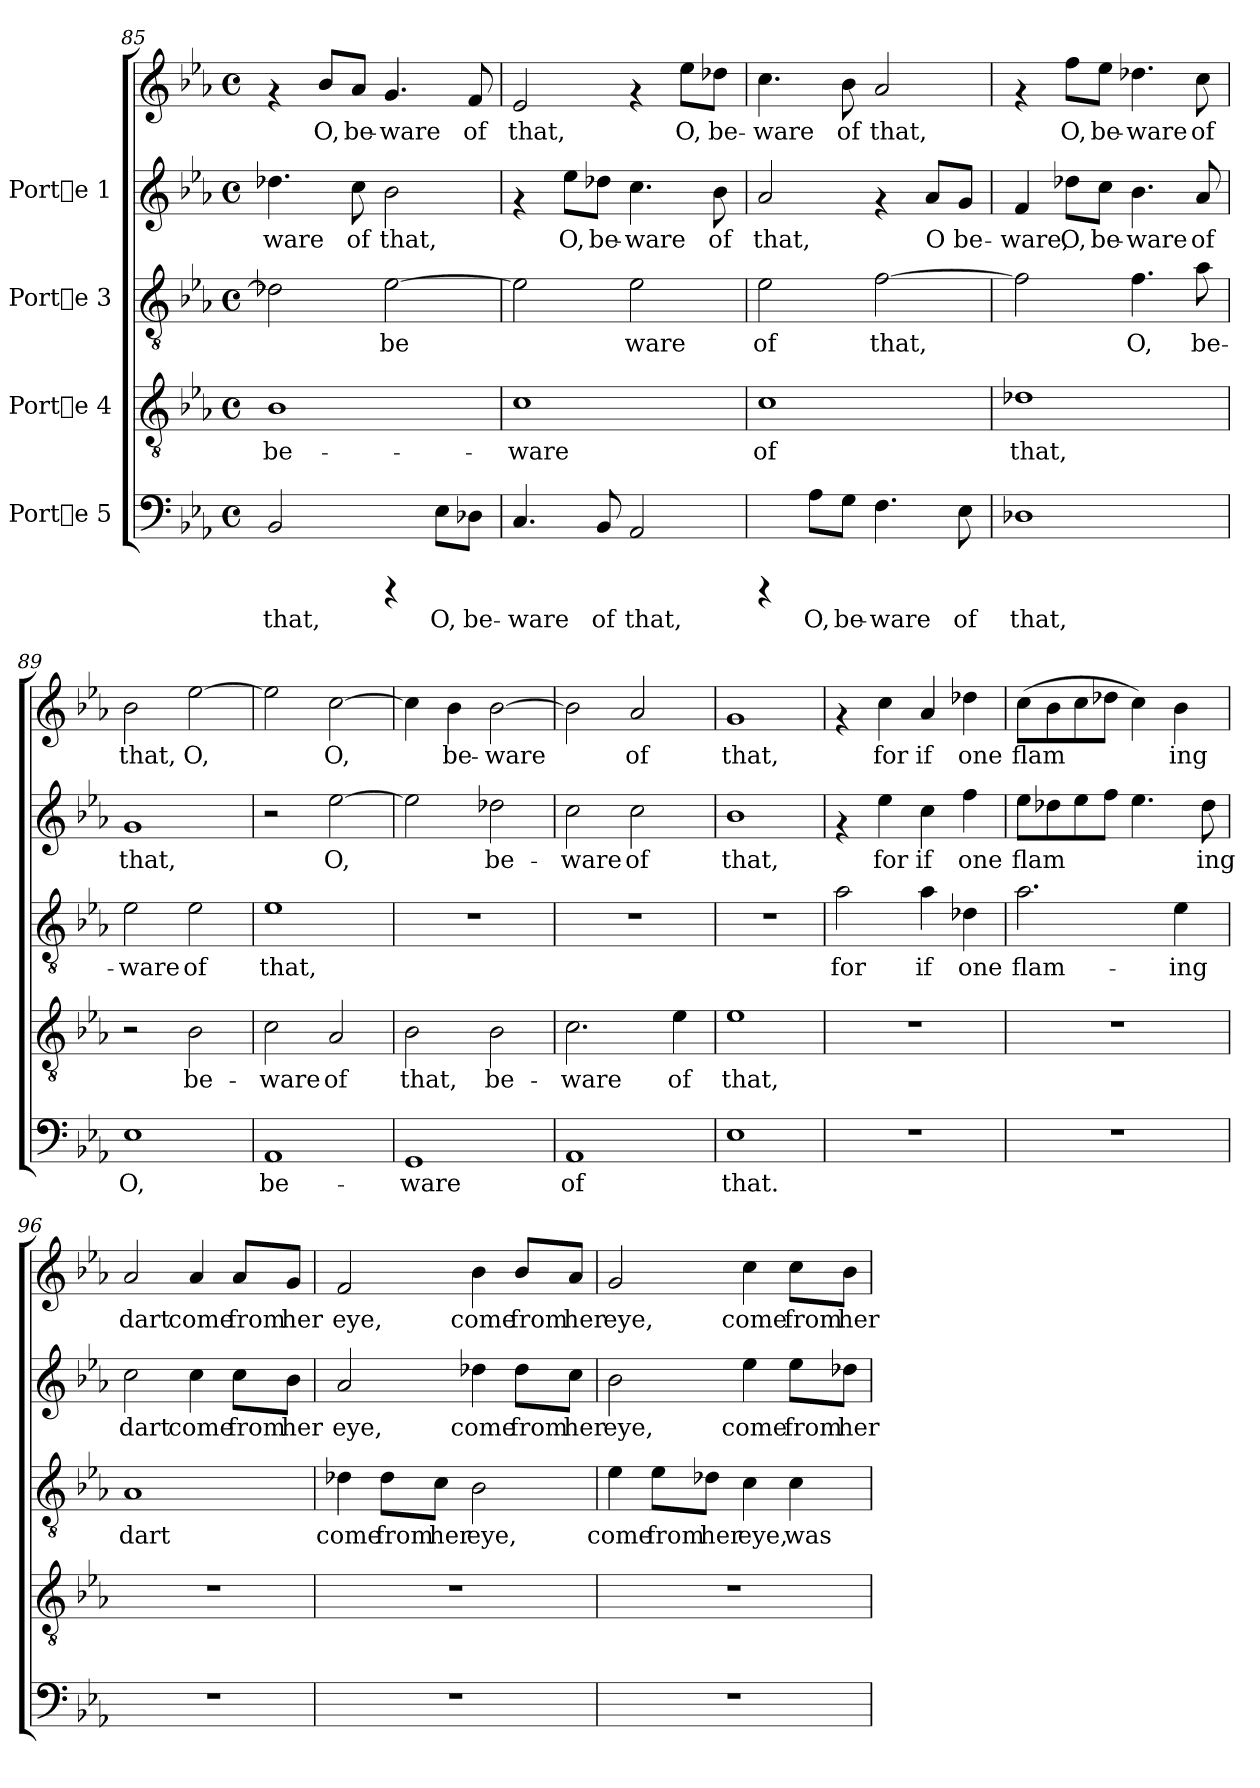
**kern	**text	**kern	**text	**kern	**text	**kern	**text	**kern	**text
*part4	*part4	*part3	*part3	*part2	*part2	*part1	*part1	*part1	*part1
*staff5	*staff5	*staff4	*staff4	*staff3	*staff3	*staff2	*staff2	*staff1	*staff1
*I"Porte 5	*	*I"Porte 4	*	*I"Porte 3	*	*I"Porte 1	*	*	*
*clefF4	*	*clefGv2	*	*clefGv2	*	*clefG2	*	*clefG2	*
*k[b-e-a-]	*	*k[b-e-a-]	*	*k[b-e-a-]	*	*k[b-e-a-]	*	*k[b-e-a-]	*
*E-:	*	*E-:	*	*E-:	*	*E-:	*	*E-:	*
*M4/4	*	*M4/4	*	*M4/4	*	*M4/4	*	*M4/4	*
*met(c)	*	*met(c)	*	*met(c)	*	*met(c)	*	*met(c)	*
=85	=85	=85	=85	=85	=85	=85	=85	=85	=85
!	!LO:LY:b:cj	!	!LO:LY:b:cj	!	!LO:LY:b:cj	!	!LO:LY:b:cj	!	!
2BB-/	that,	1B-	be-	2d-X\]	.	4.dd-X\	ware	4rf	.
!	!	!	!	!	!	!	!	!	!LO:LY:b:cj
.	.	.	.	.	.	.	.	8b-/L	-O,
!	!	!	!	!	!	!	!LO:LY:b:cj	!	!LO:LY:b:cj
.	.	.	.	.	.	8cc\	of	8a-/J	be-
!	!	!	!	!	!LO:LY:b:cj	!	!LO:LY:b:cj	!	!LO:LY:b:cj
4rCCC	.	.	.	[>2e-\	be-	2b-\	that,	4.g/	-ware
!	!LO:LY:b:cj	!	!	!	!	!	!	!	!
8E-\L	O,	.	.	.	.	.	.	.	.
!	!LO:LY:b:cj	!	!	!	!	!	!	!	!LO:LY:b:cj
8D-X\J	be-	.	.	.	.	.	.	8f/	of
=86	=86	=86	=86	=86	=86	=86	=86	=86	=86
!	!LO:LY:b:cj	!	!LO:LY:b:cj	!	!LO:LY:b:cj	!	!	!	!LO:LY:b:cj
4.C/	-ware	1c	-ware	2e-\]	-	4rf	.	2e-/	that,
!	!	!	!	!	!	!	!LO:LY:b:cj	!	!
.	.	.	.	.	.	8ee-\L	-O,	.	.
!	!LO:LY:b:cj	!	!	!	!	!	!LO:LY:b:cj	!	!
8BB-/	of	.	.	.	.	8dd-X\J	be-	.	.
!	!LO:LY:b:cj	!	!	!	!LO:LY:b:cj	!	!LO:LY:b:cj	!	!
2AA-/	that,	.	.	2e-\	ware	4.cc\	-ware	4rf	.
!	!	!	!	!	!	!	!	!	!LO:LY:b:cj
.	.	.	.	.	.	.	.	8ee-\L	O,
!	!	!	!	!	!	!	!LO:LY:b:cj	!	!LO:LY:b:cj
.	.	.	.	.	.	8b-\	of	8dd-X\J	be-
!!LO:PB:g=z
=87	=87	=87	=87	=87	=87	=87	=87	=87	=87
!	!	!	!LO:LY:b:cj	!	!LO:LY:b:cj	!	!LO:LY:b:cj	!	!LO:LY:b:cj
4rCCC	.	1c	of	2e-\	of	2a-/	that,	4.cc\	ware
!	!LO:LY:b:cj	!	!	!	!	!	!	!	!
8A-\L	O,	.	.	.	.	.	.	.	.
!	!LO:LY:b:cj	!	!	!	!	!	!	!	!LO:LY:b:cj
8G\J	be-	.	.	.	.	.	.	8b-\	of
!	!LO:LY:b:cj	!	!	!	!LO:LY:b:cj	!	!	!	!LO:LY:b:cj
4.F\	-ware	.	.	[>2f\	that,	4rf	.	2a-/	that,
!	!	!	!	!	!	!	!LO:LY:b:cj	!	!
.	.	.	.	.	.	8a-/L	O	.	.
!	!LO:LY:b:cj	!	!	!	!	!	!LO:LY:b:cj	!	!
8E-\	of	.	.	.	.	8g/J	be-	.	.
=88	=88	=88	=88	=88	=88	=88	=88	=88	=88
!	!LO:LY:b:cj	!	!LO:LY:b:cj	!	!LO:LY:b:cj	!	!LO:LY:b:cj	!	!
1D-X	that,	1d-X	that,	2f\]	.	4f/	ware,	4rf	.
!	!	!	!	!	!	!	!LO:LY:b:cj	!	!LO:LY:b:cj
.	.	.	.	.	.	8dd-X\L	O,	8ff\L	-O,
!	!	!	!	!	!	!	!LO:LY:b:cj	!	!LO:LY:b:cj
.	.	.	.	.	.	8cc\J	be-	8ee-\J	be-
!	!	!	!	!	!LO:LY:b:cj	!	!LO:LY:b:cj	!	!LO:LY:b:cj
.	.	.	.	4.f\	O,	4.b-\	-ware	4.dd-X\	-ware
!	!	!	!	!	!LO:LY:b:cj	!	!LO:LY:b:cj	!	!LO:LY:b:cj
.	.	.	.	8a-\	be-	8a-/	of	8cc\	of
=89	=89	=89	=89	=89	=89	=89	=89	=89	=89
!	!LO:LY:b:cj	!	!	!	!LO:LY:b:cj	!	!LO:LY:b:cj	!	!LO:LY:b:cj
1E-	O,	2r	.	2e-\	-ware	1g	that,	2b-\	that,
!	!	!	!LO:LY:b:cj	!	!LO:LY:b:cj	!	!	!	!LO:LY:b:cj
.	.	2B-\	be-	2e-\	of	.	.	[>2ee-\	O,
=90	=90	=90	=90	=90	=90	=90	=90	=90	=90
!	!LO:LY:b:cj	!	!LO:LY:b:cj	!	!LO:LY:b:cj	!	!	!	!LO:LY:b:cj
1AA-	be-	2c\	-ware	1e-	that,	2r	.	2ee-\]	.
!	!	!	!LO:LY:b:cj	!	!	!	!LO:LY:b:cj	!	!LO:LY:b:cj
.	.	2A-/	of	.	.	[>2ee-\	O,	[>2cc\	O,
=91	=91	=91	=91	=91	=91	=91	=91	=91	=91
!	!LO:LY:b:cj	!	!LO:LY:b:cj	!	!	!	!LO:LY:b:cj	!	!LO:LY:b:cj
1GG	-ware	2B-\	that,	1r	.	2ee-\]	.	4cc\]	.
!	!	!	!	!	!	!	!	!	!LO:LY:b:cj
.	.	.	.	.	.	.	.	4b-\	be-
!	!	!	!LO:LY:b:cj	!	!	!	!LO:LY:b:cj	!	!LO:LY:b:cj
.	.	2B-\	be-	.	.	2dd-X\	be-	[>2b-\	-ware
!!LO:LB:g=z
=92	=92	=92	=92	=92	=92	=92	=92	=92	=92
!	!LO:LY:b:cj	!	!LO:LY:b:cj	!	!	!	!LO:LY:b:cj	!	!LO:LY:b:cj
1AA-	of	2.c\	-ware	1r	.	2cc\	ware	2b-\]	-
!	!	!	!	!	!	!	!LO:LY:b:cj	!	!LO:LY:b:cj
.	.	.	.	.	.	2cc\	of	2a-/	of
!	!	!	!LO:LY:b:cj	!	!	!	!	!	!
.	.	4e-\	of	.	.	.	.	.	.
=93	=93	=93	=93	=93	=93	=93	=93	=93	=93
!	!LO:LY:b:cj	!	!LO:LY:b:cj	!	!	!	!LO:LY:b:cj	!	!LO:LY:b:cj
1E-	that.	1e-	that,	1r	.	1b-	that,	1g	that,
=94	=94	=94	=94	=94	=94	=94	=94	=94	=94
!	!	!	!	!	!LO:LY:b:cj	!	!	!	!
1r	.	1r	.	2a-\	for	4rf	.	4rf	.
!	!	!	!	!	!	!	!LO:LY:b:cj	!	!LO:LY:b:cj
.	.	.	.	.	.	4ee-\	for	4cc\	for
!	!	!	!	!	!LO:LY:b:cj	!	!LO:LY:b:cj	!	!LO:LY:b:cj
.	.	.	.	4a-\	if	4cc\	if	4a-/	if
!	!	!	!	!	!LO:LY:b:cj	!	!LO:LY:b:cj	!	!LO:LY:b:cj
.	.	.	.	4d-X\	one	4ff\	one	4dd-X\	one
=95	=95	=95	=95	=95	=95	=95	=95	=95	=95
!	!	!	!	!	!LO:LY:b:cj	!	!LO:LY:b:cj	!	!LO:LY:b:cj
1r	.	1r	.	2.a-\	flam-	8ee-\L	flam-	(>8cc\L	flam-
!	!	!	!	!	!	!	!LO:LY:b:cj	!	!LO:LY:b:cj
.	.	.	.	.	.	8dd-X\	-	8b-\	-
!	!	!	!	!	!	!	!LO:LY:b:cj	!	!LO:LY:b:cj
.	.	.	.	.	.	8ee-\	.	8cc\	.
!	!	!	!	!	!	!	!LO:LY:b:cj	!	!LO:LY:b:cj
.	.	.	.	.	.	8ff\J	.	8dd-X\J	.
!	!	!	!	!	!	!	!LO:LY:b:cj	!	!LO:LY:b:cj
.	.	.	.	.	.	4.ee-\	.	4cc\)	.
!	!	!	!	!	!LO:LY:b:cj	!	!	!	!LO:LY:b:cj
.	.	.	.	4e-\	-ing	.	.	4b-\	ing
!	!	!	!	!	!	!	!LO:LY:b:cj	!	!
.	.	.	.	.	.	8dd-\	ing	.	.
=96	=96	=96	=96	=96	=96	=96	=96	=96	=96
!	!	!	!	!	!LO:LY:b:cj	!	!LO:LY:b:cj	!	!LO:LY:b:cj
1r	.	1r	.	1A-	dart	2cc\	dart	2a-/	dart
!	!	!	!	!	!	!	!LO:LY:b:cj	!	!LO:LY:b:cj
.	.	.	.	.	.	4cc\	come	4a-/	come
!	!	!	!	!	!	!	!LO:LY:b:cj	!	!LO:LY:b:cj
.	.	.	.	.	.	8cc\L	from	8a-/L	from
!	!	!	!	!	!	!	!LO:LY:b:cj	!	!LO:LY:b:cj
.	.	.	.	.	.	8b-\J	her	8g/J	her
!!LO:LB:g=z
=97	=97	=97	=97	=97	=97	=97	=97	=97	=97
!	!	!	!	!	!LO:LY:b:cj	!	!LO:LY:b:cj	!	!LO:LY:b:cj
1r	.	1r	.	4d-X\	come	2a-/	eye,	2f/	eye,
!	!	!	!	!	!LO:LY:b:cj	!	!	!	!
.	.	.	.	8d-\L	from	.	.	.	.
!	!	!	!	!	!LO:LY:b:cj	!	!	!	!
.	.	.	.	8c\J	her	.	.	.	.
!	!	!	!	!	!LO:LY:b:cj	!	!LO:LY:b:cj	!	!LO:LY:b:cj
.	.	.	.	2B-\	eye,	4dd-X\	come	4b-\	come
!	!	!	!	!	!	!	!LO:LY:b:cj	!	!LO:LY:b:cj
.	.	.	.	.	.	8dd-\L	from	8b-/L	from
!	!	!	!	!	!	!	!LO:LY:b:cj	!	!LO:LY:b:cj
.	.	.	.	.	.	8cc\J	her	8a-/J	her
=98	=98	=98	=98	=98	=98	=98	=98	=98	=98
!	!	!	!	!	!LO:LY:b:cj	!	!LO:LY:b:cj	!	!LO:LY:b:cj
1r	.	1r	.	4e-\	come	2b-\	eye,	2g/	eye,
!	!	!	!	!	!LO:LY:b:cj	!	!	!	!
.	.	.	.	8e-\L	from	.	.	.	.
!	!	!	!	!	!LO:LY:b:cj	!	!	!	!
.	.	.	.	8d-X\J	her	.	.	.	.
!	!	!	!	!	!LO:LY:b:cj	!	!LO:LY:b:cj	!	!LO:LY:b:cj
.	.	.	.	4c\	eye,	4ee-\	come	4cc\	come
!	!	!	!	!	!LO:LY:b:cj	!	!LO:LY:b:cj	!	!LO:LY:b:cj
.	.	.	.	4c\	was	8ee-\L	from	8cc\L	from
!	!	!	!	!	!	!	!LO:LY:b:cj	!	!LO:LY:b:cj
.	.	.	.	.	.	8dd-X\J	her	8b-\J	her
=	=	=	=	=	=	=	=	=	=
*-	*-	*-	*-	*-	*-	*-	*-	*-	*-
